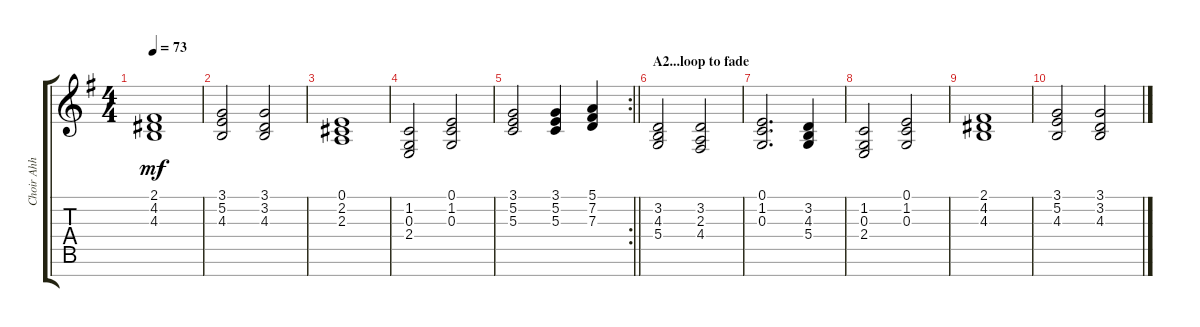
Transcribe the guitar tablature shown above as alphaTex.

\track ("Choir Ahh" "Choir Ahh") {instrument choiraahs}
\staff {score tabs}
\tuning (E4 B3 G3 D3 A2 E2 B1) {hide}
\ts (4 4)
\tempo 73
\clef g2
\ks g
(2.1 4.2 4.3).1{dy mf} |
(3.1 5.2 4.3).2 (3.1 3.2 4.3).2 |
(0.1 2.2 2.3).1 |
(1.2 0.3 2.4).2 (0.1 1.2 0.3).2 |
\rc 2
\barLineRight lightlight
(3.1 5.2 5.3).2 (3.1 5.2 5.3).4 (5.1 7.2 7.3).4 |
\section ("" "A2...loop to fade")
(3.2 4.3 5.4).2 (3.2 2.3 4.4).2 |
(0.1 1.2 0.3).2{d} (3.2 4.3 5.4).4 |
(1.2 0.3 2.4).2 (0.1 1.2 0.3).2 |
(2.1 4.2 4.3).1 |
(3.1 5.2 4.3).2 (3.1 3.2 4.3).2
